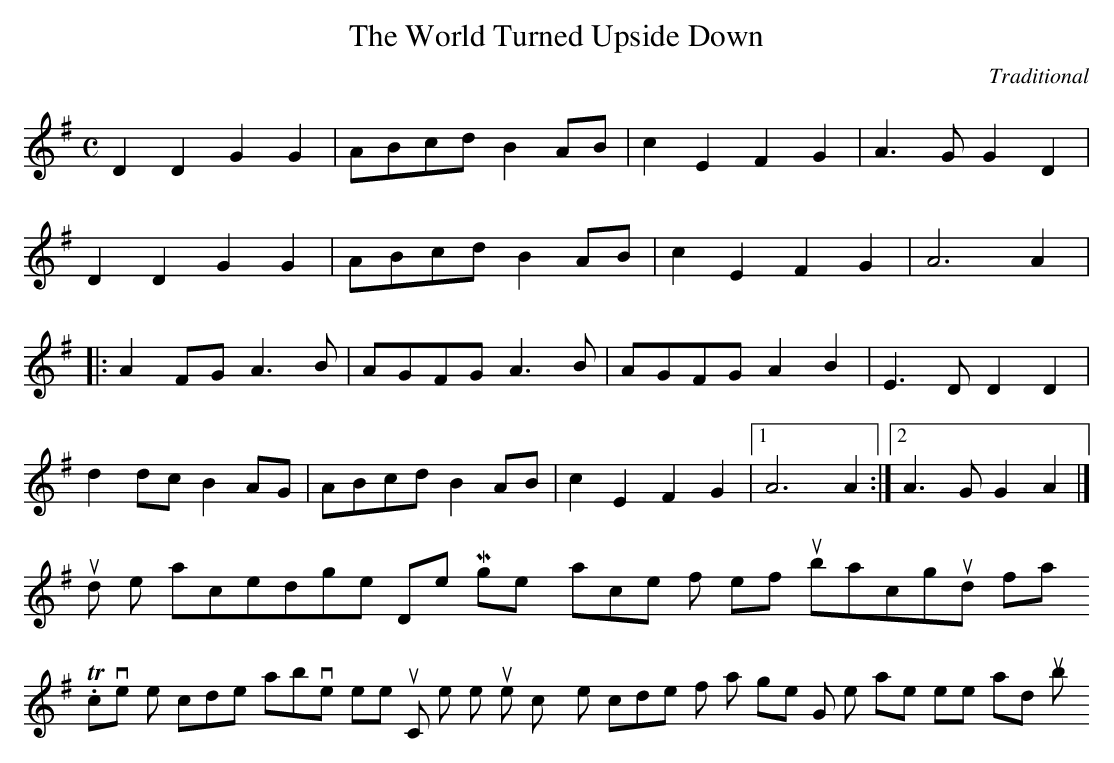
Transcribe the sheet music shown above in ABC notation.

X:1
T:The World Turned Upside Down
C:Traditional
M:C
K:G
D2 D2 G2 G2 | ABcd B2 AB | c2 E2 F2 G2 | A3 G G2 D2 |
D2 D2 G2 G2 | ABcd B2 AB | c2 E2 F2 G2 | A6 A2 |:
A2 FG A3 B | AGFG A3 B | AGFG A2 B2 | E3 D D2 D2 |
d2 dc B2 AG | ABcd B2 AB | c2 E2 F2 G2 |[1 A6 A2 :|[2 A3 G G2 A2 |]
I would like to acknowledge Dennis Montgomery's article for helpful background information.
To convert the code above to sheet music, or listen to the tunes, copy the code for a single song, then paste it here and [submit].
